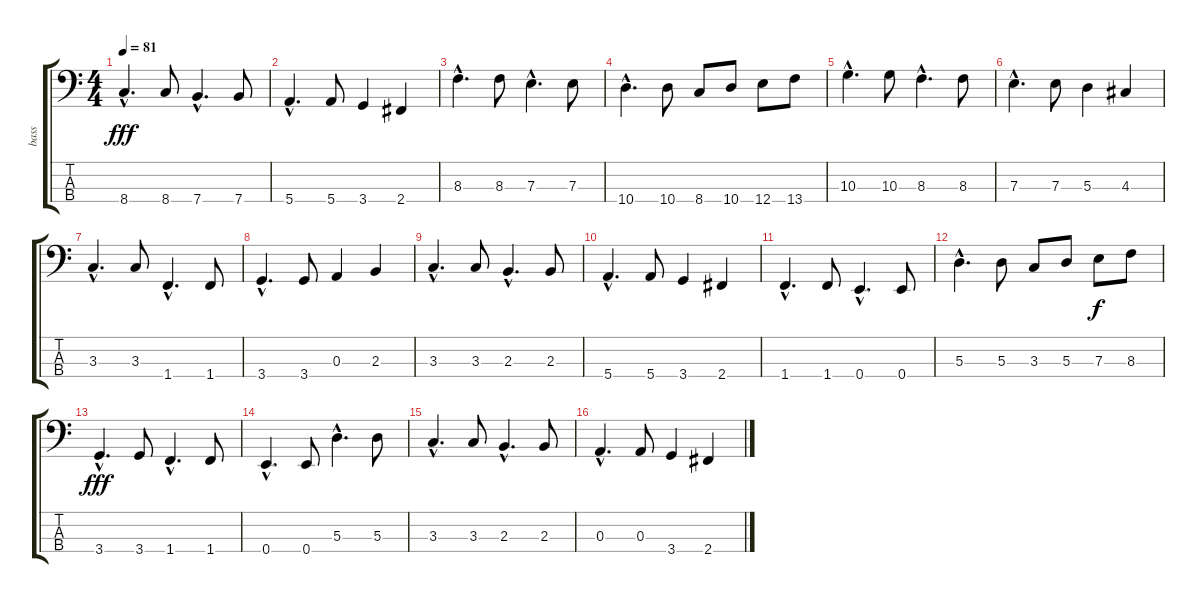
\track ("bass" "bass") {instrument electricbassfinger}
\staff {score tabs}
\tuning (G2 D2 A1 E1) {hide}
\ts (4 4)
\tempo 81
\clef f4
\ks c
8.4{hac}.4{d dy fff instrument electricbassfinger} 8.4.8 7.4{hac}.4{d} 7.4.8 |
5.4{hac}.4{d} 5.4.8 3.4.4 2.4.4 |
8.3{hac}.4{d} 8.3.8 7.3{hac}.4{d} 7.3.8 |
10.4{hac}.4{d} 10.4.8 8.4.8 10.4.8 12.4.8 13.4.8 |
10.3{hac}.4{d} 10.3.8 8.3{hac}.4{d} 8.3.8 |
7.3{hac}.4{d} 7.3.8 5.3.4 4.3.4 |
3.3{hac}.4{d} 3.3.8 1.4{hac}.4{d} 1.4.8 |
3.4{hac}.4{d} 3.4.8 0.3.4 2.3.4 |
3.3{hac}.4{d} 3.3.8 2.3{hac}.4{d} 2.3.8 |
5.4{hac}.4{d} 5.4.8 3.4.4 2.4.4 |
1.4{hac}.4{d} 1.4.8 0.4{hac}.4{d} 0.4.8 |
5.3{hac}.4{d} 5.3.8 3.3.8 5.3.8 7.3.8{dy f} 8.3.8 |
3.4{hac}.4{d dy fff} 3.4.8 1.4{hac}.4{d} 1.4.8 |
0.4{hac}.4{d} 0.4.8 5.3{hac}.4{d} 5.3.8 |
3.3{hac}.4{d} 3.3.8 2.3{hac}.4{d} 2.3.8 |
0.3{hac}.4{d} 0.3.8 3.4.4 2.4.4
